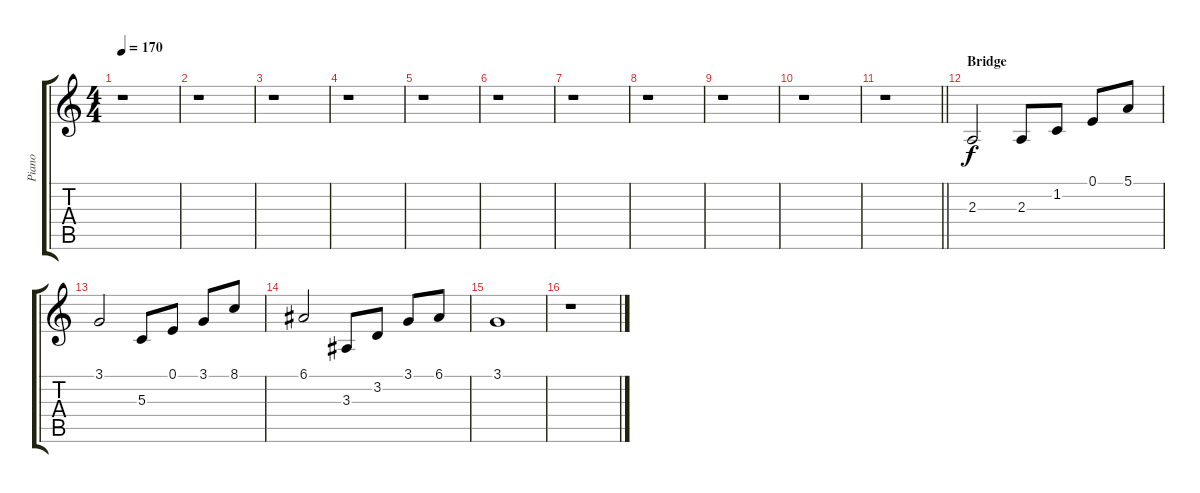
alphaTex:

\track ("Piano" "Piano") {instrument brightacousticpiano}
\staff {score tabs}
\tuning (E4 B3 G3 D3 A2 E2) {hide}
\ts (4 4)
\tempo 170
\clef g2
\ks c
r.1{dy f} |
r.1 |
r.1 |
r.1 |
r.1 |
r.1 |
r.1 |
r.1 |
r.1 |
r.1 |
\barLineRight lightlight
r.1 |
\section ("" "Bridge ")
2.3.2 2.3.8 1.2.8 0.1.8 5.1.8 |
3.1.2 5.3.8 0.1.8 3.1.8 8.1.8 |
6.1.2 3.3.8 3.2.8 3.1.8 6.1.8 |
3.1.1 |
r.1
